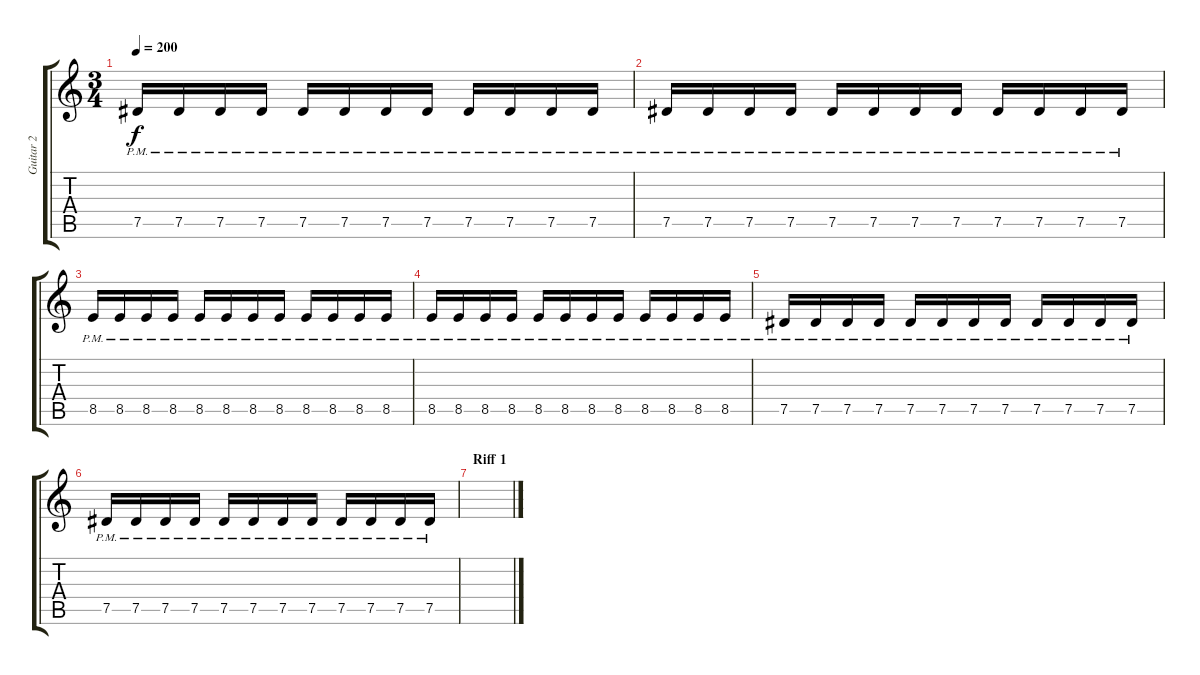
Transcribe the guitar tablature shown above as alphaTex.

\track ("Guitar 2" "Guitar 2") {instrument overdrivenguitar}
\staff {score tabs}
\tuning (Eb4 Bb3 Gb3 Db3 Ab2 Eb2) {hide}
\ts (3 4)
\tempo 200
\clef g2
\ks c
7.5{pm}.16{dy f} 7.5{pm}.16 7.5{pm}.16 7.5{pm}.16 7.5{pm}.16 7.5{pm}.16 7.5{pm}.16 7.5{pm}.16 7.5{pm}.16 7.5{pm}.16 7.5{pm}.16 7.5{pm}.16 |
7.5{pm}.16 7.5{pm}.16 7.5{pm}.16 7.5{pm}.16 7.5{pm}.16 7.5{pm}.16 7.5{pm}.16 7.5{pm}.16 7.5{pm}.16 7.5{pm}.16 7.5{pm}.16 7.5{pm}.16 |
8.5{pm}.16 8.5{pm}.16 8.5{pm}.16 8.5{pm}.16 8.5{pm}.16 8.5{pm}.16 8.5{pm}.16 8.5{pm}.16 8.5{pm}.16 8.5{pm}.16 8.5{pm}.16 8.5{pm}.16 |
8.5{pm}.16 8.5{pm}.16 8.5{pm}.16 8.5{pm}.16 8.5{pm}.16 8.5{pm}.16 8.5{pm}.16 8.5{pm}.16 8.5{pm}.16 8.5{pm}.16 8.5{pm}.16 8.5{pm}.16 |
7.5{pm}.16 7.5{pm}.16 7.5{pm}.16 7.5{pm}.16 7.5{pm}.16 7.5{pm}.16 7.5{pm}.16 7.5{pm}.16 7.5{pm}.16 7.5{pm}.16 7.5{pm}.16 7.5{pm}.16 |
7.5{pm}.16 7.5{pm}.16 7.5{pm}.16 7.5{pm}.16 7.5{pm}.16 7.5{pm}.16 7.5{pm}.16 7.5{pm}.16 7.5{pm}.16 7.5{pm}.16 7.5{pm}.16 7.5{pm}.16 |
\section ("" "Riff 1")
